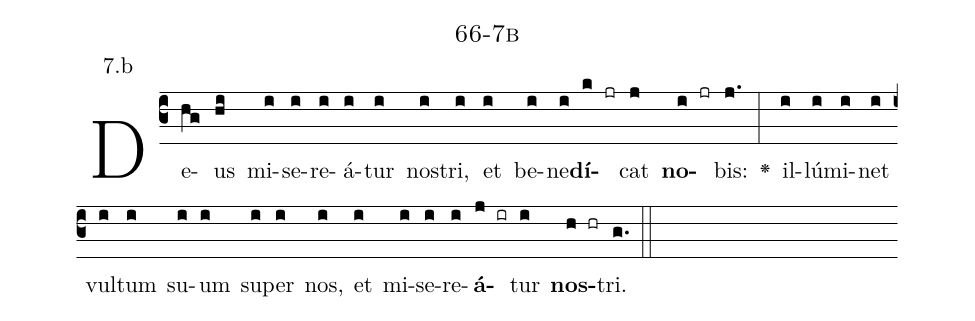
name: 66-7b;
annotation: 7.b;
%%
(c3)De(hg)us(hi) mi(i)se(i)re(i)á(i)tur(i) nos(i)tri,(i) et(i) be(i)ne(i)<b>dí</b>(k jr)cat(j) <b>no</b>(i jr)bis:(j.) <v>\greheightstar</v>(:) il(i)lú(i)mi(i)net(i) vul(i)tum(i) su(i)um(i) su(i)per(i) nos,(i) et(i) mi(i)se(i)re(i)<b>á</b>(j ir)tur(i) <b>nos</b>(h hr)tri.(g.) (::)


%E(i) u(i) o(j) u(i) a(h) e.(g.) (::)
